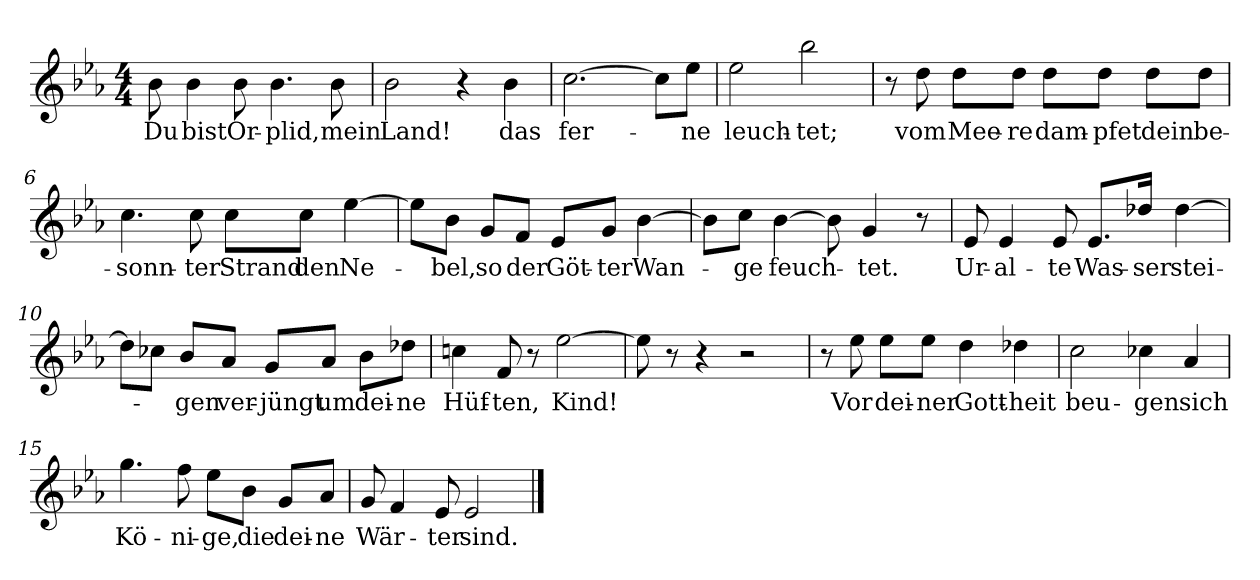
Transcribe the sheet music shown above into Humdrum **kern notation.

**kern	**text
*part1	*part1
*staff1	*staff1
*clefG2	*
*k[b-e-a-]	*
*M4/4	*
=1	=1
!	!LO:LY:b
8b-\	Du
!	!LO:LY:b
4b-\	bist
!	!LO:LY:b
8b-\	Or-
!	!LO:LY:b
4.b-\	-plid,
!	!LO:LY:b
8b-\	mein
=2	=2
!	!LO:LY:b
2b-\	Land!
4r	.
!	!LO:LY:b
4b-\	das
=3	=3
!	!LO:LY:b
[2.cc\	fer-
8cc\L]	.
!	!LO:LY:b
8ee-\J	-ne
=4	=4
!	!LO:LY:b
2ee-\	leuch-
!	!LO:LY:b
2bb-\	-tet;
=5	=5
8r	.
!	!LO:LY:b
8dd\	vom
!	!LO:LY:b
8dd\L	Mee-
!	!LO:LY:b
8dd\J	-re
!	!LO:LY:b
8dd\L	dam-
!	!LO:LY:b
8dd\J	-pfet
!	!LO:LY:b
8dd\L	dein
!	!LO:LY:b
8dd\J	be-
=6	=6
!	!LO:LY:b
4.cc\	-sonn-
!	!LO:LY:b
8cc\	-ter
!	!LO:LY:b
8cc\L	Strand
!	!LO:LY:b
8cc\J	den
!	!LO:LY:b
[4ee-\	Ne-
!!LO:LB:g=z
=7	=7
8ee-\L]	.
!	!LO:LY:b
8b-\J	-bel,
!	!LO:LY:b
8g/L	so
!	!LO:LY:b
8f/J	der
!	!LO:LY:b
8e-/L	Göt-
!	!LO:LY:b
8g/J	-ter
!	!LO:LY:b
[4b-\	Wan-
=8	=8
8b-\L]	.
!	!LO:LY:b
8cc\J	-ge
!	!LO:LY:b
[4b-\	feuch-
8b-\]	.
!	!LO:LY:b
4g/	-tet.
8r	.
=9	=9
!	!LO:LY:b
8e-/	Ur-
!	!LO:LY:b
4e-/	-al-
!	!LO:LY:b
8e-/	-te
!	!LO:LY:b
8.e-/L	Was-
!	!LO:LY:b
16dd-X/Jk	-ser
!	!LO:LY:b
[4dd-\	stei-
=10	=10
8dd-\L]	.
8cc-X\J	.
!	!LO:LY:b
8b-/L	-gen
!	!LO:LY:b
8a-/J	ver-
!	!LO:LY:b
8g/L	-jüngt
!	!LO:LY:b
8a-/J	um
!	!LO:LY:b
8b-\L	dei-
!	!LO:LY:b
8dd-X\J	-ne
=11	=11
!	!LO:LY:b
4ccn\	Hüf-
!	!LO:LY:b
8f/	-ten,
8r	.
!	!LO:LY:b
[2ee-\	Kind!
!!LO:LB:g=z
=12	=12
8ee-\]	.
8r	.
4r	.
2r	.
=13	=13
8r	.
!	!LO:LY:b
8ee-\	Vor
!	!LO:LY:b
8ee-\L	dei-
!	!LO:LY:b
8ee-\J	-ner
!	!LO:LY:b
4dd\	Gott-
!	!LO:LY:b
4dd-X\	-heit
=14	=14
!	!LO:LY:b
2cc\	beu-
!	!LO:LY:b
4cc-X\	-gen
!	!LO:LY:b
4a-/	sich
=15	=15
!	!LO:LY:b
4.gg\	Kö-
!	!LO:LY:b
8ff\	-ni-
!	!LO:LY:b
8ee-\L	-ge,
!	!LO:LY:b
8b-\J	die
!	!LO:LY:b
8g/L	dei-
!	!LO:LY:b
8a-/J	-ne
=16	=16
!	!LO:LY:b
8g/	Wär-
4f/	.
!	!LO:LY:b
8e-/	-ter
!	!LO:LY:b
2e-/	sind.
==	==
*-	*-
